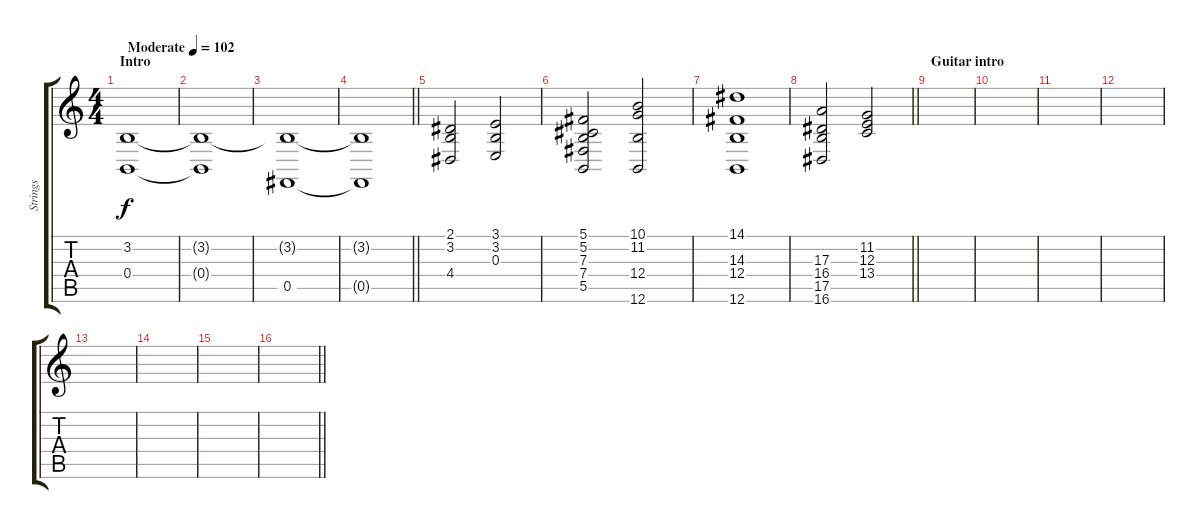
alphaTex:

\track ("Strings" "Strings") {instrument stringensemble1}
\staff {score tabs}
\tuning (Db4 Ab3 E3 B2 Gb2 B1) {hide}
\ts (4 4)
\section ("" "Intro")
\tempo (102 "Moderate")
\clef g2
\ks c
(3.2 0.4).1{dy f instrument stringensemble1} |
(3.2{t} 0.4{t}).1 |
(3.2{t} 0.5).1 |
\barLineRight lightlight
(3.2{t} 0.5{t}).1 |
(2.1 3.2 4.4).2 (3.1 3.2 0.3).2 |
(5.1 5.2 7.3 7.4 5.5).2 (10.1 11.2 12.4 12.6).2 |
(14.1 14.3 12.4 12.6).1 |
\barLineRight lightlight
(17.3 16.4 17.5 16.6).2 (11.2 12.3 13.4).2 |
\section ("" "Guitar intro")
|
|
|
|
|
|
|
\barLineRight lightlight
